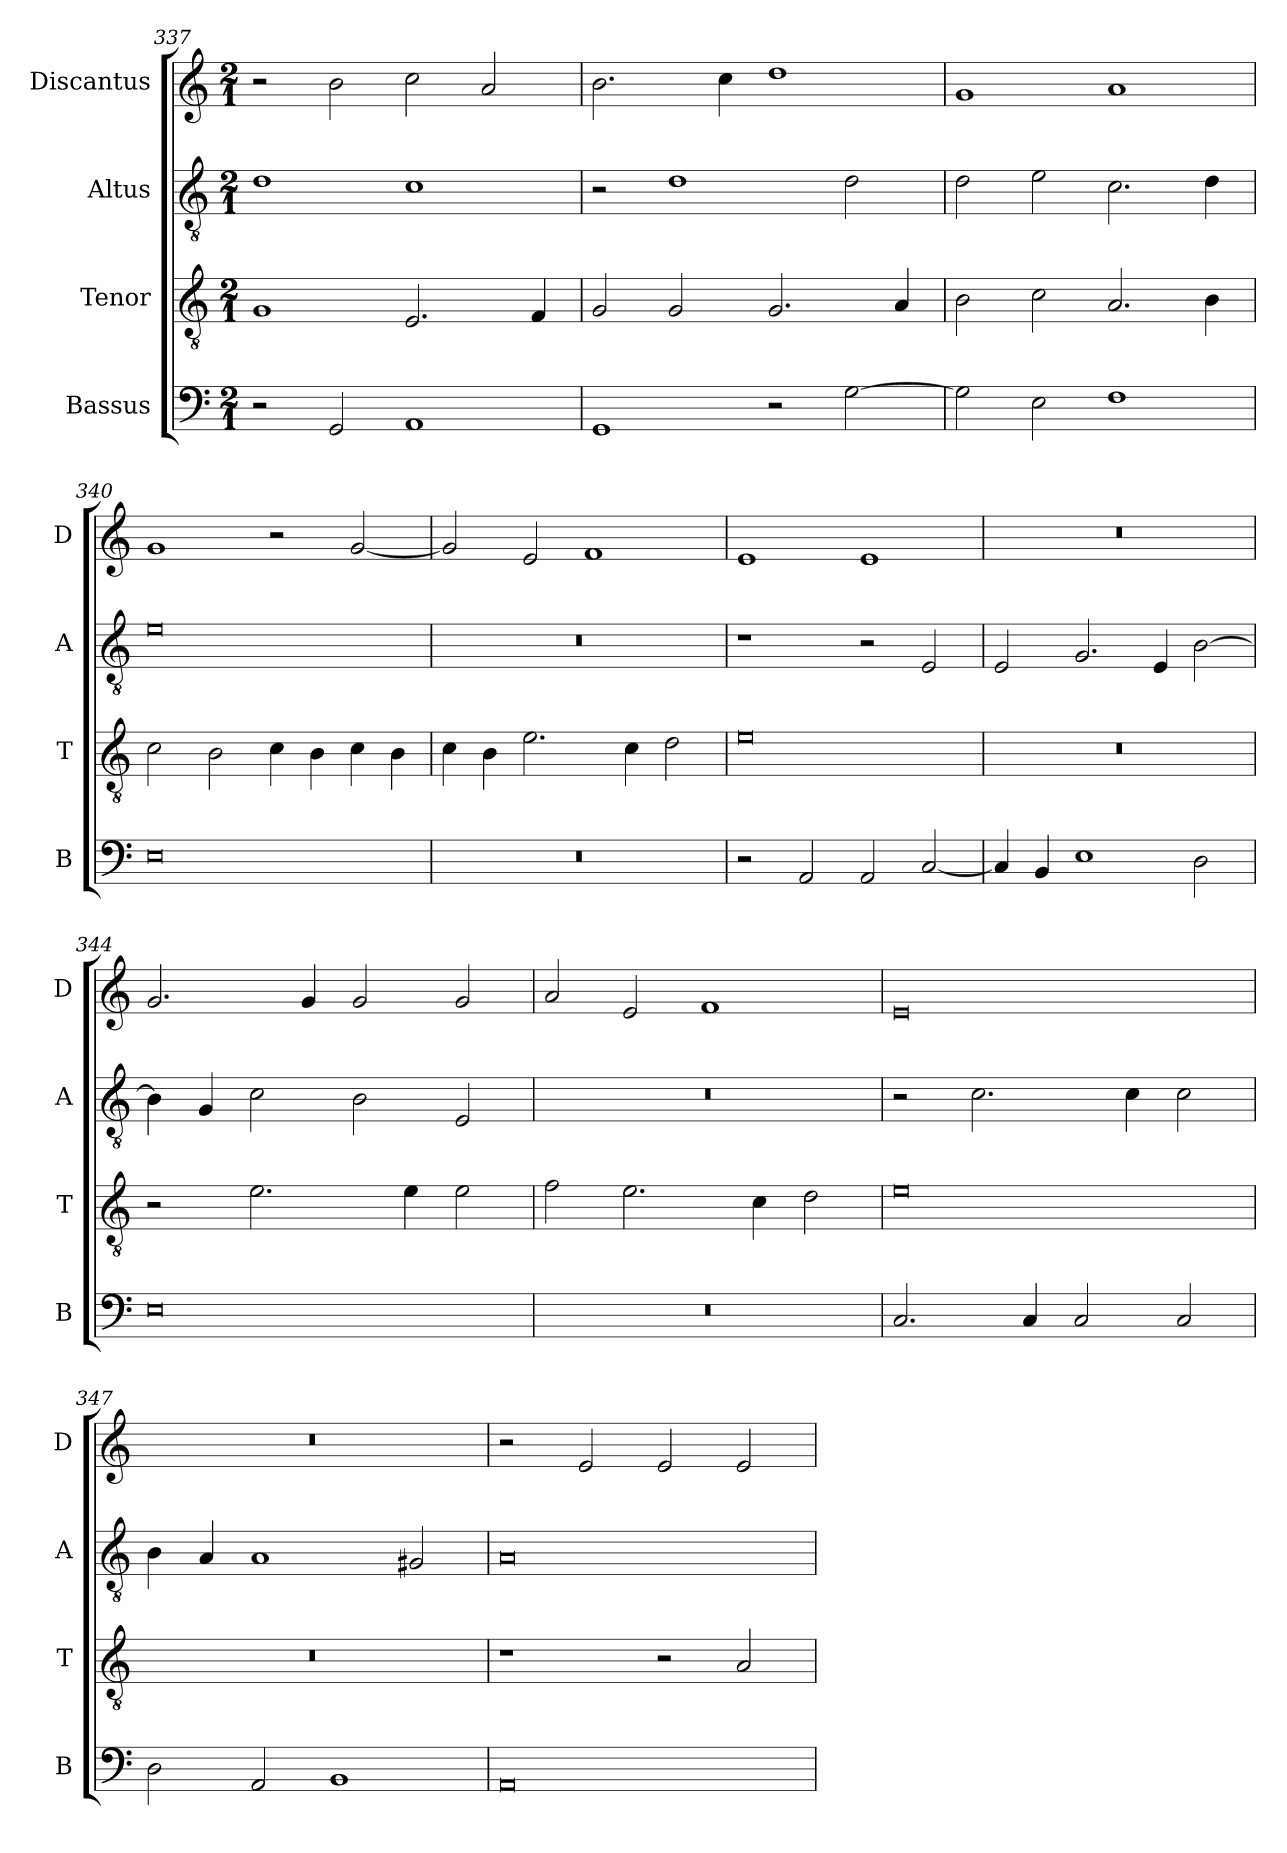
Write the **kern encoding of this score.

**kern	**kern	**kern	**kern
*part4	*part3	*part2	*part1
*staff4	*staff3	*staff2	*staff1
*I"Bassus	*I"Tenor	*I"Altus	*I"Discantus
*I'B	*I'T	*I'A	*I'D
*clefF4	*clefGv2	*clefGv2	*clefG2
*k[]	*k[]	*k[]	*k[]
*M2/1	*M2/1	*M2/1	*M2/1
=337	=337	=337	=337
2r	1G	1d	2r
2GG/	.	.	2b\
1AA	2.E/	1c	2cc\
.	.	.	2a/
.	4F/	.	.
=338	=338	=338	=338
1GG	2G/	2r	2.b\
.	2G/	1d	.
.	.	.	4cc\
2r	2.G/	.	1dd
[2G\	.	2d\	.
.	4A/	.	.
=339	=339	=339	=339
2G\]	2B\	2d\	1g
2E\	2c\	2e\	.
1F	2.A/	2.c\	1a
.	4B\	4d\	.
=340	=340	=340	=340
0E	2c\	0e	1g
.	2B\	.	.
.	4c\	.	2r
.	4B\	.	.
.	4c\	.	[2g/
.	4B\	.	.
=341	=341	=341	=341
0r	4c\	0r	2g/]
.	4B\	.	.
.	2.e\	.	2e/
.	.	.	1f
.	4c\	.	.
.	2d\	.	.
=342	=342	=342	=342
2r	0e	1r	1e
2AA/	.	.	.
2AA/	.	2r	1e
[2C/	.	2E/	.
=343	=343	=343	=343
4C/]	0r	2E/	0r
4BB/	.	.	.
1E	.	2.G/	.
.	.	4E/	.
2D\	.	[2B\	.
=344	=344	=344	=344
0E	2r	4B\]	2.g/
.	.	4G/	.
.	2.e\	2c\	.
.	.	.	4g/
.	.	2B\	2g/
.	4e\	.	.
.	2e\	2E/	2g/
=345	=345	=345	=345
0r	2f\	0r	2a/
.	2.e\	.	2e/
.	.	.	1f
.	4c\	.	.
.	2d\	.	.
=346	=346	=346	=346
2.C/	0e	2r	0e
.	.	2.c\	.
4C/	.	.	.
2C/	.	.	.
.	.	4c\	.
2C/	.	2c\	.
=347	=347	=347	=347
2D\	0r	4B\	0r
.	.	4A/	.
2AA/	.	1A	.
1BB	.	.	.
.	.	2G#X/	.
=348	=348	=348	=348
0AA	1r	0A	2r
.	.	.	2e/
.	2r	.	2e/
.	2A/	.	2e/
=	=	=	=
*-	*-	*-	*-
